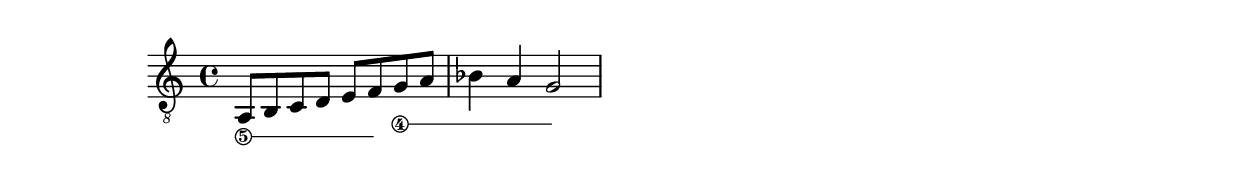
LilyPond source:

%% http://lsr.di.unimi.it/LSR/Item?id=616
%% see also http://lilypond.org/doc/v2.18/Documentation/snippets/fretted-strings#fretted-strings-string-number-extender-lines
%% see also http://www.lilypond.org/doc/v2.18/Documentation/notation/spanners

stringNumberSpanner =
  #(define-music-function (parser location StringNumber) (string?)
    #{
      \override TextSpanner.style = #'solid
      \override TextSpanner.font-size = #-5
      \override TextSpanner.bound-details.left.stencil-align-dir-y = #CENTER
      \override TextSpanner.bound-details.left.text = \markup { \circle \number $StringNumber }
    #})


\relative c {
  \clef "treble_8"
  \stringNumberSpanner "5"
  \textSpannerDown
  a8\startTextSpan
  b c d e f\stopTextSpan
  \stringNumberSpanner "4" 
  g\startTextSpan a 
  bes4 a g2\stopTextSpan
}
